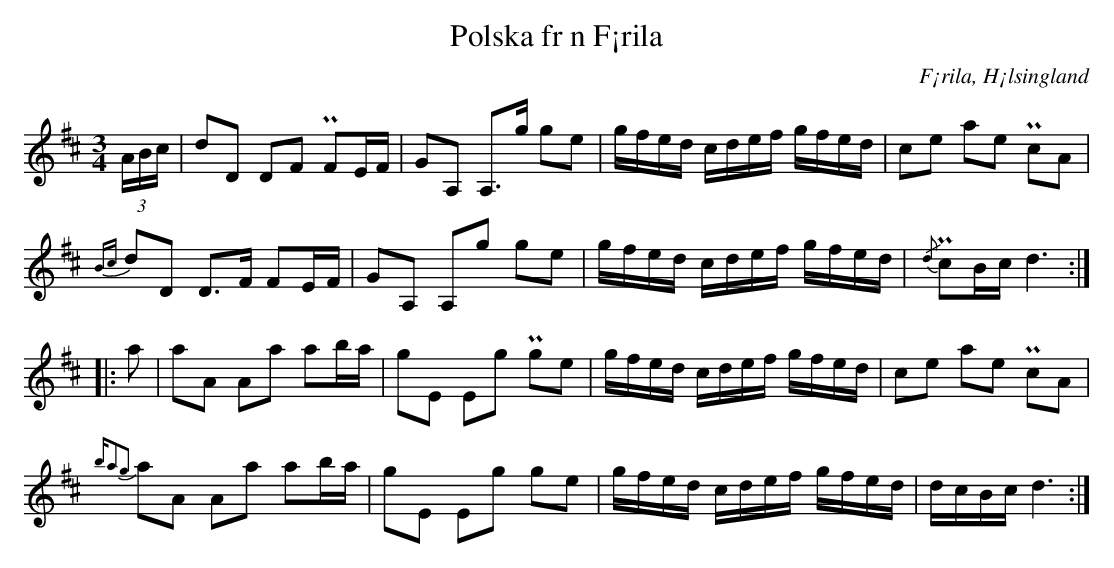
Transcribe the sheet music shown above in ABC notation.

X:1
T:Polska fr n F¡rila
O:F¡rila, H¡lsingland
M:3/4
L:1/16
U:t=turn
K:D
(3ABc | d2D2 D2F2 PF2EF | G2A,2 A,2>g2 g2e2 | gfed cdef gfed | c2e2 a2e2 Pc2A2 |
{Bc}d2D2 D2>F2 F2EF | G2A,2 A,2g2 g2e2 | gfed cdef gfed | {/d}Pc2Bc d6 ::
a2 | a2A2 A2a2 a2ba | g2E2 E2g2 Pg2e2 | gfed cdef gfed | c2e2 a2e2 Pc2A2 |
{ba2g2}a2A2 A2a2 a2ba | g2E2 E2g2 g2e2 | gfed cdef gfed | dcBc d6 :|
